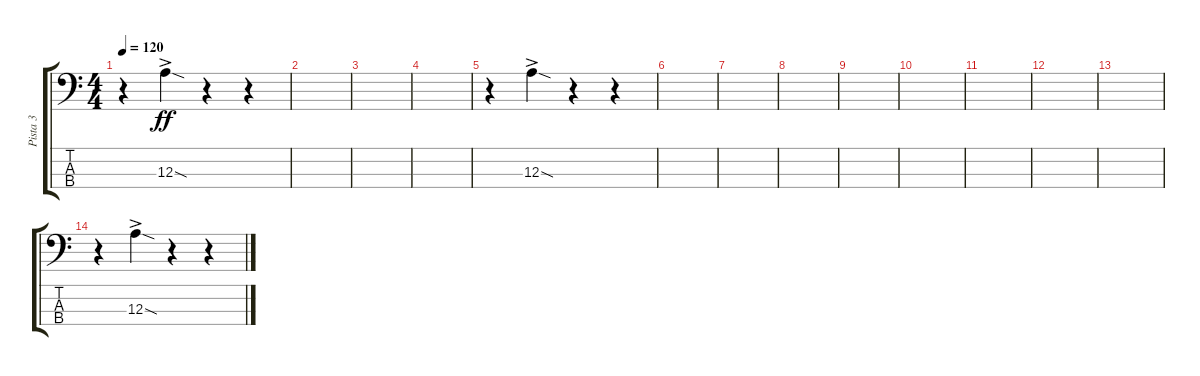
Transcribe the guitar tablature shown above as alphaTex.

\track ("Pista 3" "Pista 3") {instrument electricbassfinger}
\staff {score tabs}
\tuning (G2 D2 A1 E1) {hide}
\ts (4 4)
\tempo 120
\clef f4
\ks c
r.4{dy ff} 12.3{sod ac}.4 r.4 r.4 |
|
|
|
r.4 12.3{sod ac}.4 r.4 r.4 |
|
|
|
|
|
|
|
|
r.4 12.3{sod ac}.4 r.4 r.4
